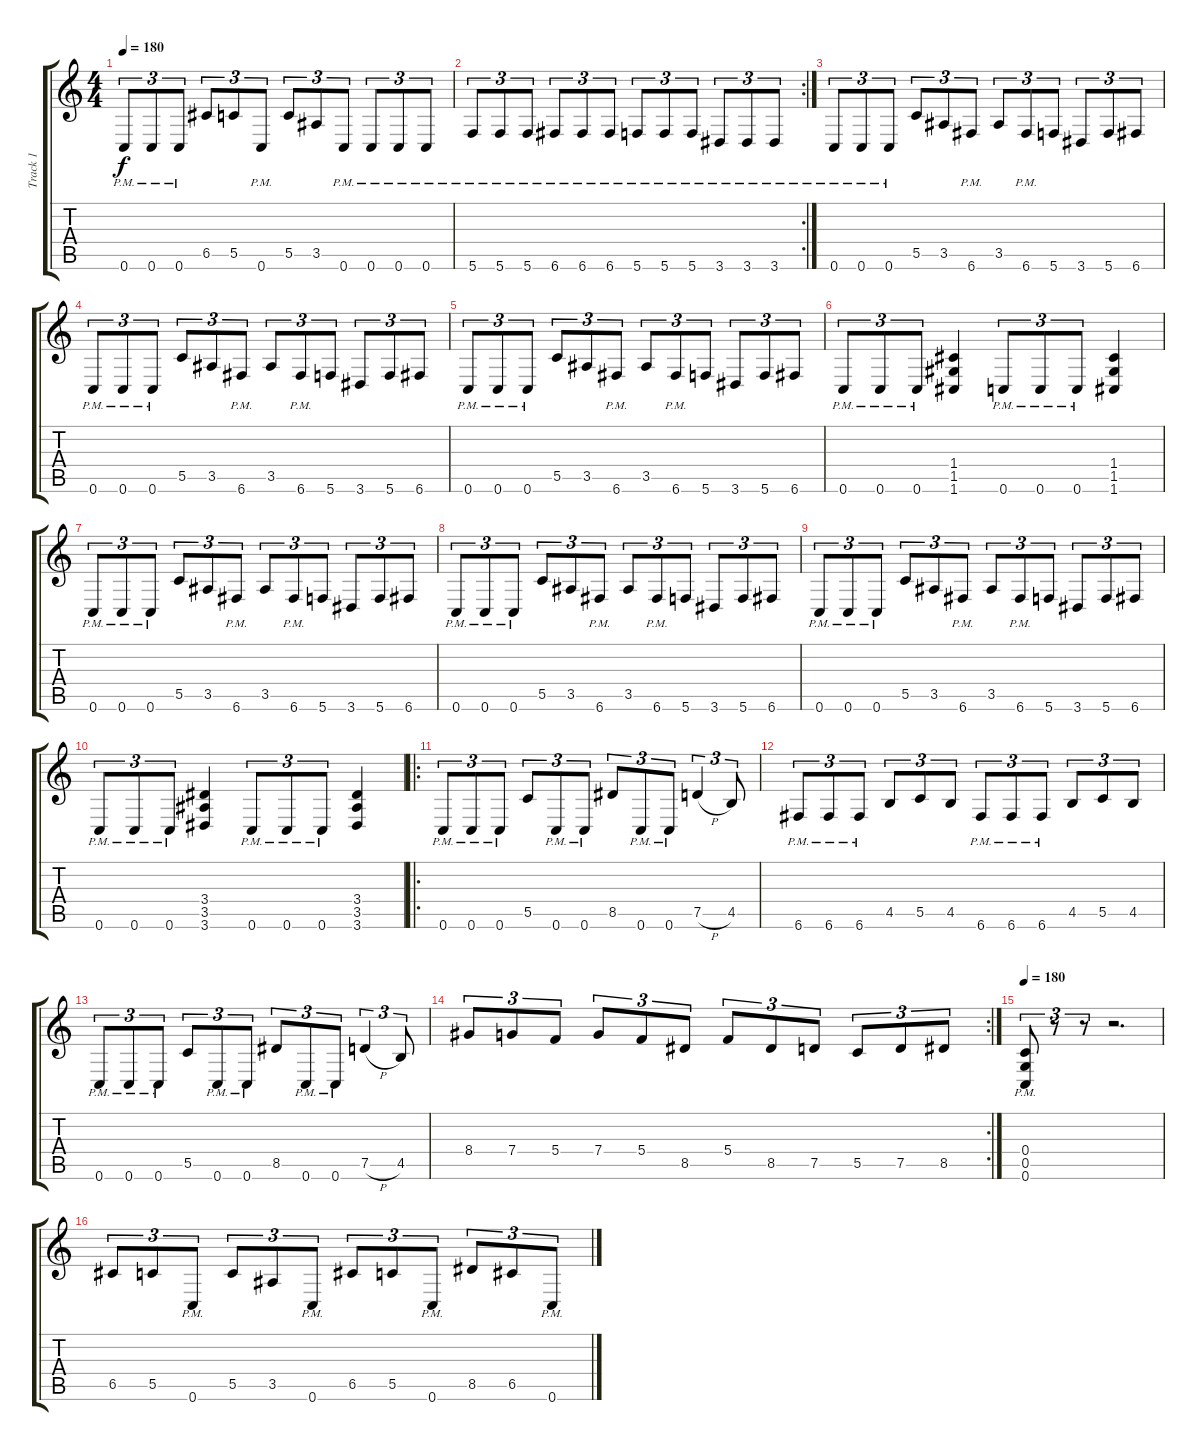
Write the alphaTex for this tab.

\track ("Track 1" "Track 1") {instrument distortionguitar}
\staff {score tabs}
\tuning (D4 A3 F3 C3 G2 C2) {hide}
\ts (4 4)
\tempo 180
\clef g2
\ks c
0.6{pm}.8{tu (3 2) dy f} 0.6{pm}.8{tu (3 2)} 0.6{pm}.8{tu (3 2)} 6.5.8{tu (3 2)} 5.5.8{tu (3 2)} 0.6{pm}.8{tu (3 2)} 5.5.8{tu (3 2)} 3.5.8{tu (3 2)} 0.6{pm}.8{tu (3 2)} 0.6{pm}.8{tu (3 2)} 0.6{pm}.8{tu (3 2)} 0.6{pm}.8{tu (3 2)} |
\rc 2
5.6{pm}.8{tu (3 2)} 5.6{pm}.8{tu (3 2)} 5.6{pm}.8{tu (3 2)} 6.6{pm}.8{tu (3 2)} 6.6{pm}.8{tu (3 2)} 6.6{pm}.8{tu (3 2)} 5.6{pm}.8{tu (3 2)} 5.6{pm}.8{tu (3 2)} 5.6{pm}.8{tu (3 2)} 3.6{pm}.8{tu (3 2)} 3.6{pm}.8{tu (3 2)} 3.6{pm}.8{tu (3 2)} |
0.6{pm}.8{tu (3 2)} 0.6{pm}.8{tu (3 2)} 0.6{pm}.8{tu (3 2)} 5.5.8{tu (3 2)} 3.5.8{tu (3 2)} 6.6{pm}.8{tu (3 2)} 3.5.8{tu (3 2)} 6.6{pm}.8{tu (3 2)} 5.6.8{tu (3 2)} 3.6.8{tu (3 2)} 5.6.8{tu (3 2)} 6.6.8{tu (3 2)} |
0.6{pm}.8{tu (3 2)} 0.6{pm}.8{tu (3 2)} 0.6{pm}.8{tu (3 2)} 5.5.8{tu (3 2)} 3.5.8{tu (3 2)} 6.6{pm}.8{tu (3 2)} 3.5.8{tu (3 2)} 6.6{pm}.8{tu (3 2)} 5.6.8{tu (3 2)} 3.6.8{tu (3 2)} 5.6.8{tu (3 2)} 6.6.8{tu (3 2)} |
0.6{pm}.8{tu (3 2)} 0.6{pm}.8{tu (3 2)} 0.6{pm}.8{tu (3 2)} 5.5.8{tu (3 2)} 3.5.8{tu (3 2)} 6.6{pm}.8{tu (3 2)} 3.5.8{tu (3 2)} 6.6{pm}.8{tu (3 2)} 5.6.8{tu (3 2)} 3.6.8{tu (3 2)} 5.6.8{tu (3 2)} 6.6.8{tu (3 2)} |
0.6{pm}.8{tu (3 2)} 0.6{pm}.8{tu (3 2)} 0.6{pm}.8{tu (3 2)} (1.4 1.5 1.6).4 0.6{pm}.8{tu (3 2)} 0.6{pm}.8{tu (3 2)} 0.6{pm}.8{tu (3 2)} (1.4 1.5 1.6).4 |
0.6{pm}.8{tu (3 2)} 0.6{pm}.8{tu (3 2)} 0.6{pm}.8{tu (3 2)} 5.5.8{tu (3 2)} 3.5.8{tu (3 2)} 6.6{pm}.8{tu (3 2)} 3.5.8{tu (3 2)} 6.6{pm}.8{tu (3 2)} 5.6.8{tu (3 2)} 3.6.8{tu (3 2)} 5.6.8{tu (3 2)} 6.6.8{tu (3 2)} |
0.6{pm}.8{tu (3 2)} 0.6{pm}.8{tu (3 2)} 0.6{pm}.8{tu (3 2)} 5.5.8{tu (3 2)} 3.5.8{tu (3 2)} 6.6{pm}.8{tu (3 2)} 3.5.8{tu (3 2)} 6.6{pm}.8{tu (3 2)} 5.6.8{tu (3 2)} 3.6.8{tu (3 2)} 5.6.8{tu (3 2)} 6.6.8{tu (3 2)} |
0.6{pm}.8{tu (3 2)} 0.6{pm}.8{tu (3 2)} 0.6{pm}.8{tu (3 2)} 5.5.8{tu (3 2)} 3.5.8{tu (3 2)} 6.6{pm}.8{tu (3 2)} 3.5.8{tu (3 2)} 6.6{pm}.8{tu (3 2)} 5.6.8{tu (3 2)} 3.6.8{tu (3 2)} 5.6.8{tu (3 2)} 6.6.8{tu (3 2)} |
0.6{pm}.8{tu (3 2)} 0.6{pm}.8{tu (3 2)} 0.6{pm}.8{tu (3 2)} (3.4 3.5 3.6).4 0.6{pm}.8{tu (3 2)} 0.6{pm}.8{tu (3 2)} 0.6{pm}.8{tu (3 2)} (3.4 3.5 3.6).4 |
\ro
0.6{pm}.8{tu (3 2)} 0.6{pm}.8{tu (3 2)} 0.6{pm}.8{tu (3 2)} 5.5.8{tu (3 2)} 0.6{pm}.8{tu (3 2)} 0.6{pm}.8{tu (3 2)} 8.5.8{tu (3 2)} 0.6{pm}.8{tu (3 2)} 0.6{pm}.8{tu (3 2)} 7.5{h}.4{tu (3 2)} 4.5.8{tu (3 2)} |
6.6{pm}.8{tu (3 2)} 6.6{pm}.8{tu (3 2)} 6.6{pm}.8{tu (3 2)} 4.5.8{tu (3 2)} 5.5.8{tu (3 2)} 4.5.8{tu (3 2)} 6.6{pm}.8{tu (3 2)} 6.6{pm}.8{tu (3 2)} 6.6{pm}.8{tu (3 2)} 4.5.8{tu (3 2)} 5.5.8{tu (3 2)} 4.5.8{tu (3 2)} |
0.6{pm}.8{tu (3 2)} 0.6{pm}.8{tu (3 2)} 0.6{pm}.8{tu (3 2)} 5.5.8{tu (3 2)} 0.6{pm}.8{tu (3 2)} 0.6{pm}.8{tu (3 2)} 8.5.8{tu (3 2)} 0.6{pm}.8{tu (3 2)} 0.6{pm}.8{tu (3 2)} 7.5{h}.4{tu (3 2)} 4.5.8{tu (3 2)} |
\rc 2
8.4.8{tu (3 2)} 7.4.8{tu (3 2)} 5.4.8{tu (3 2)} 7.4.8{tu (3 2)} 5.4.8{tu (3 2)} 8.5.8{tu (3 2)} 5.4.8{tu (3 2)} 8.5.8{tu (3 2)} 7.5.8{tu (3 2)} 5.5.8{tu (3 2)} 7.5.8{tu (3 2)} 8.5.8{tu (3 2)} |
\tempo 180
(0.4 0.5 0.6{pm}).8{tu (3 2)} r.8{tu (3 2)} r.8{tu (3 2)} r.2{d} |
6.5.8{tu (3 2)} 5.5.8{tu (3 2)} 0.6{pm}.8{tu (3 2)} 5.5.8{tu (3 2)} 3.5.8{tu (3 2)} 0.6{pm}.8{tu (3 2)} 6.5.8{tu (3 2)} 5.5.8{tu (3 2)} 0.6{pm}.8{tu (3 2)} 8.5.8{tu (3 2)} 6.5.8{tu (3 2)} 0.6{pm}.8{tu (3 2)}
